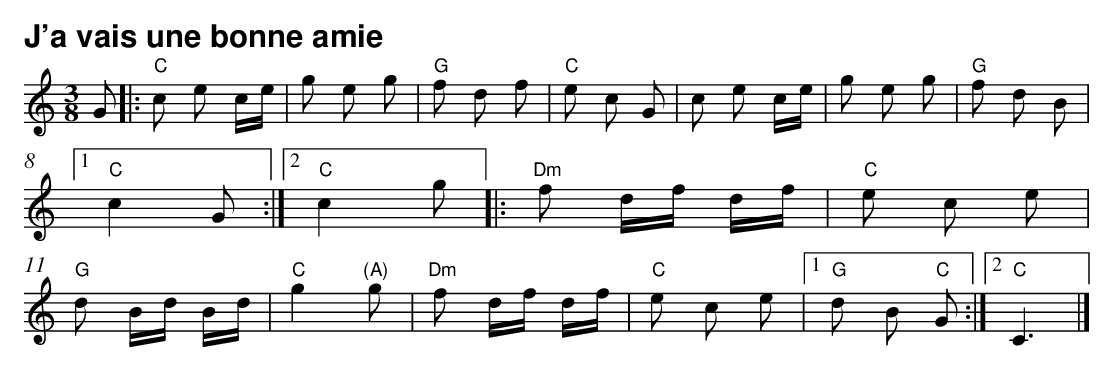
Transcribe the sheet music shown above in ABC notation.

X:1
T:J'a vais une bonne amie
L:1/16
M:3/8
K:C
G2 |:"C" c2 e2 ce | g2 e2 g2  | "G" f2 d2 f2 |"C" e2 c2 G2 | c2 e2 ce |
g2 e2 g2 |"G" f2 d2 B2|1"C"  c4 G2 :|2 "C" c4 g2 ]|:"Dm" f2 df df  |"C" e2 c2 e2 |
"G" d2 Bd Bd  |"C" g4 "(A)" g2 |"Dm"  f2 df df |"C" e2 c2 e2|[1"G"  d2 B2 "C" G2 :|[2"C" C6|]
